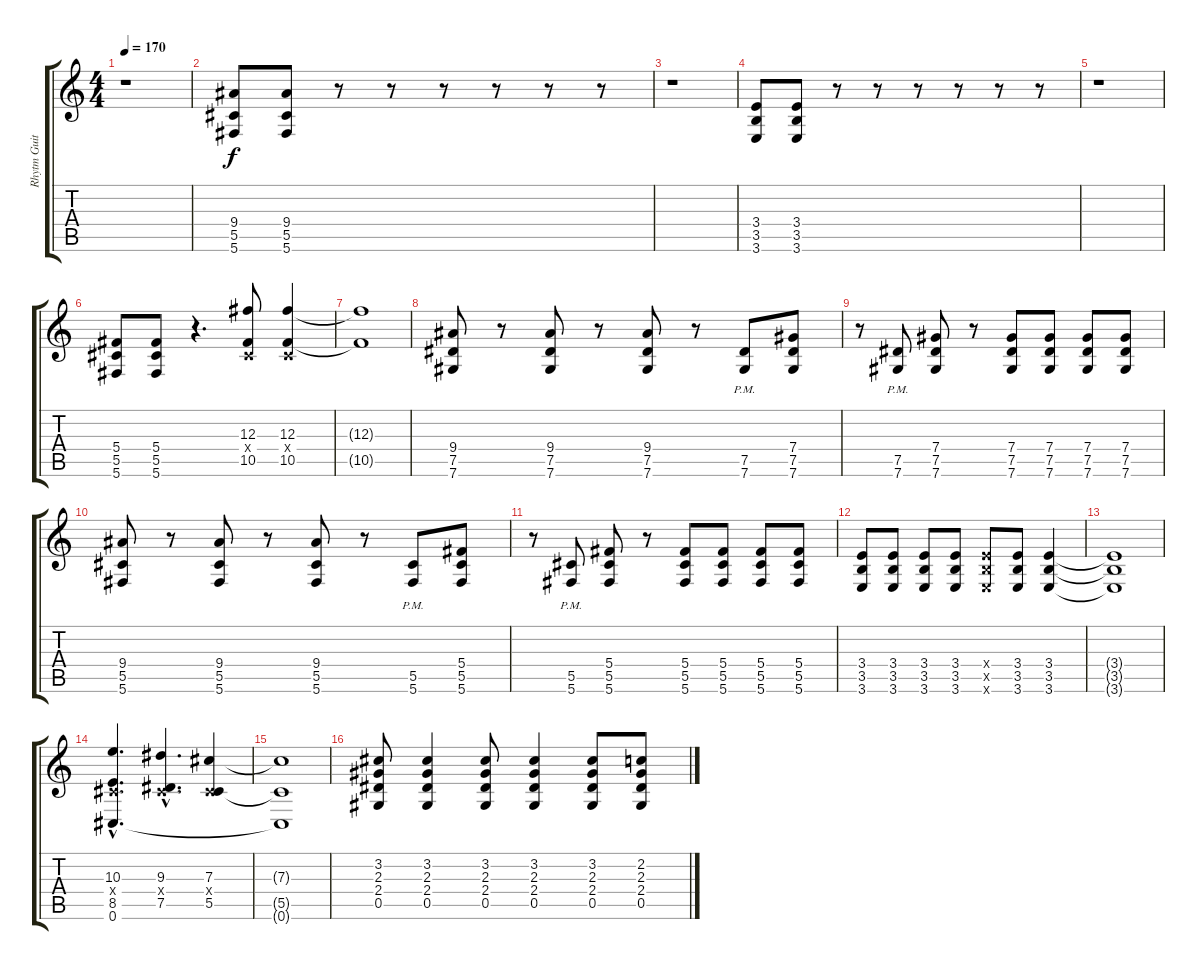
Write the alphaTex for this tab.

\track ("Rhytm Guitar" "Rhytm Guit") {instrument distortionguitar}
\staff {score tabs}
\tuning (Eb4 Bb3 Gb3 Db3 Ab2 Db2) {hide}
\ts (4 4)
\tempo 170
\clef g2
\ks c
r.1{dy f} |
(9.4 5.5 5.6).8 (9.4 5.5 5.6).8 r.8 r.8 r.8 r.8 r.8 r.8 |
r.1 |
(3.4 3.5 3.6).8 (3.4 3.5 3.6).8 r.8 r.8 r.8 r.8 r.8 r.8 |
r.1 |
(5.4 5.5 5.6).8 (5.4 5.5 5.6).8 r.4{d} (12.3 0.4{x} 10.5).8 (12.3 0.4{x} 10.5).4 |
(12.3{t} 10.5{t}).1 |
(9.4 7.5 7.6).8 r.8 (9.4 7.5 7.6).8 r.8 (9.4 7.5 7.6).8 r.8 (7.5{pm} 7.6{pm}).8 (7.4 7.5 7.6).8 |
r.8 (7.5{pm} 7.6{pm}).8 (7.4 7.5 7.6).8 r.8 (7.4 7.5 7.6).8 (7.4 7.5 7.6).8 (7.4 7.5 7.6).8 (7.4 7.5 7.6).8 |
(9.4 5.5 5.6).8 r.8 (9.4 5.5 5.6).8 r.8 (9.4 5.5 5.6).8 r.8 (5.5{pm} 5.6{pm}).8 (5.4 5.5 5.6).8 |
r.8 (5.5{pm} 5.6{pm}).8 (5.4 5.5 5.6).8 r.8 (5.4 5.5 5.6).8 (5.4 5.5 5.6).8 (5.4 5.5 5.6).8 (5.4 5.5 5.6).8 |
(3.4 3.5 3.6).8 (3.4 3.5 3.6).8 (3.4 3.5 3.6).8 (3.4 3.5 3.6).8 (3.4{x} 3.5{x} 3.6{x}).8 (3.4 3.5 3.6).8 (3.4 3.5 3.6).4 |
(3.4{t} 3.5{t} 3.6{t}).1 |
(10.3{hac} 0.4{hac x} 8.5{hac} 0.6{hac}).4{d} (9.3{hac} 0.4{hac x} 7.5{hac}).4{d} (7.3 0.4{x} 5.5).4 |
(7.3{t} 5.5{t} 0.6{t}).1 |
(3.2 2.3 2.4 0.5).8 (3.2 2.3 2.4 0.5).4 (3.2 2.3 2.4 0.5).8 (3.2 2.3 2.4 0.5).4 (3.2 2.3 2.4 0.5).8 (2.2 2.3 2.4 0.5).8
